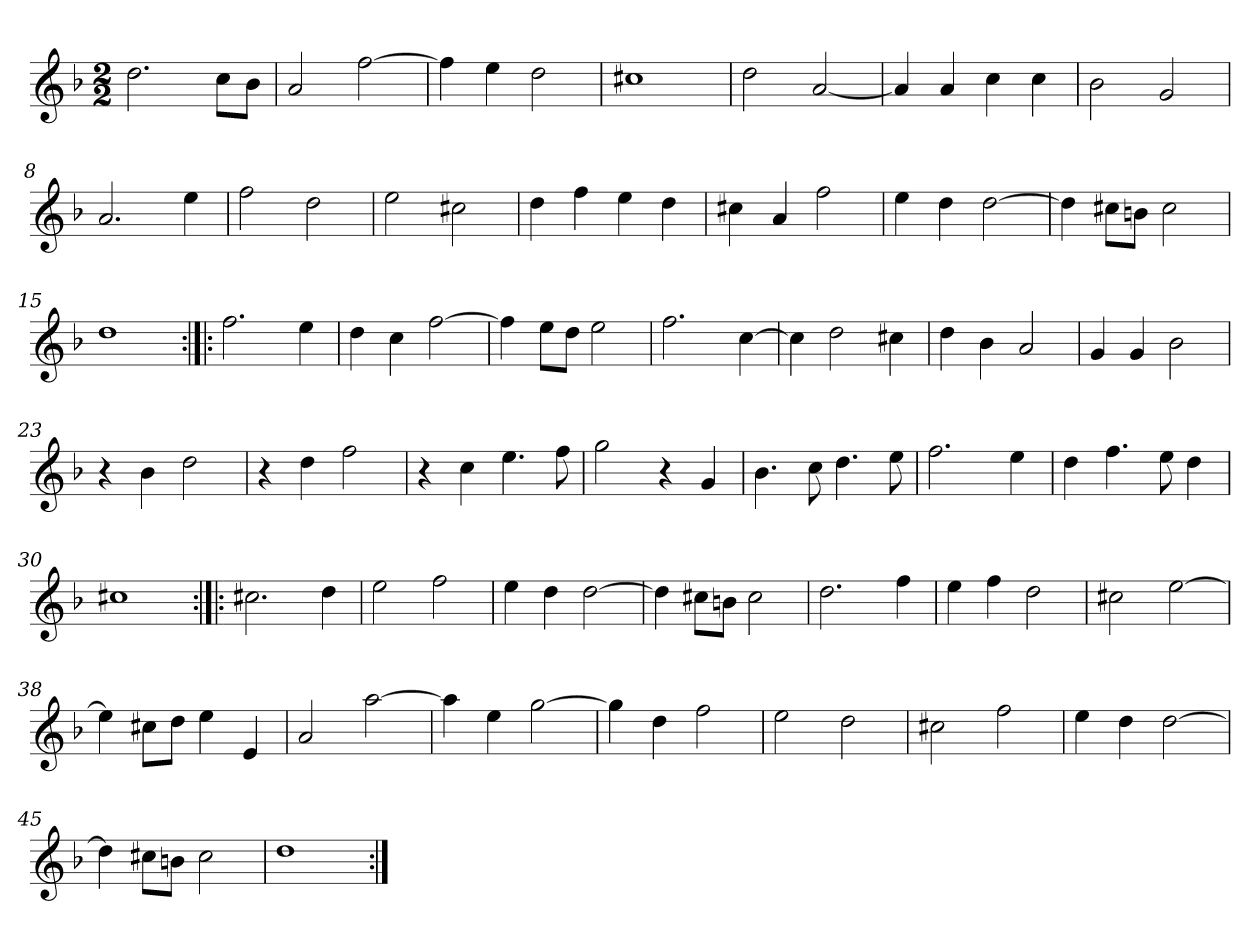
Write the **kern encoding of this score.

**kern
*part1
*staff1
*clefG2
*k[b-]
*d:
*M2/2
*MM120
=1
2.dd
8cc\L
8b-\J
=2
2a
[2ff
=3
4ff]
4ee
2dd
=4
1cc#X
=5
2dd
[2a
=6
4a]
4a
4cc
4cc
=7
2b-
2g
=8
2.a
4ee
=9
2ff
2dd
=10
2ee
2cc#X
=11
4dd
4ff
4ee
4dd
=12
4cc#X
4a
2ff
=13
4ee
4dd
[2dd
=14
4dd]
8cc#X\L
8bn\J
2cc#
=15
1dd
=16:|!|:
2.ff
4ee
=17
4dd
4cc
[2ff
=18
4ff]
8ee\L
8dd\J
2ee
=19
2.ff
[4cc
=20
4cc]
2dd
4cc#X
=21
4dd
4b-
2a
=22
4g
4g
2b-
=23
4r
4b-
2dd
=24
4r
4dd
2ff
=25
4r
4cc
4.ee
8ff
=26
2gg
4r
4g
=27
4.b-
8cc
4.dd
8ee
=28
2.ff
4ee
=29
4dd
4.ff
8ee
4dd
=30
1cc#X
=31:|!|:
2.cc#X
4dd
=32
2ee
2ff
=33
4ee
4dd
[2dd
=34
4dd]
8cc#X\L
8bn\J
2cc#
=35
2.dd
4ff
=36
4ee
4ff
2dd
=37
2cc#X
[2ee
=38
4ee]
8cc#X\L
8dd\J
4ee
4e
=39
2a
[2aa
=40
4aa]
4ee
[2gg
=41
4gg]
4dd
2ff
=42
2ee
2dd
=43
2cc#X
2ff
=44
4ee
4dd
[2dd
=45
4dd]
8cc#X\L
8bn\J
2cc#
=46
1dd
=:|!
*-
